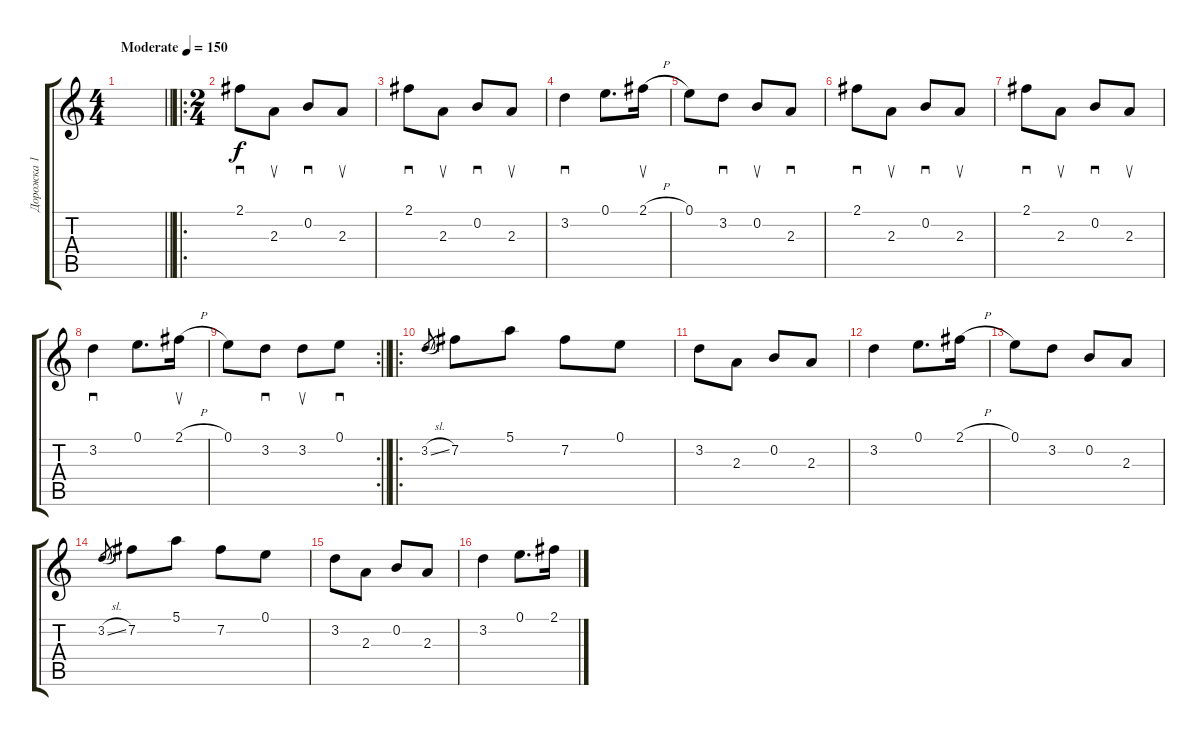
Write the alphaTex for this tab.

\track ("Дорожка 1" "Дорожка 1") {instrument acousticguitarsteel}
\staff {score tabs}
\tuning (E4 B3 G3 D3 A2 E2) {hide}
\ts (4 4)
\tempo (150 "Moderate")
\clef g2
\barLineRight lightlight
\ks c
|
\ro
\ts (2 4)
\section ("" "")
2.1.8{sd} 2.3.8{su} 0.2.8{sd} 2.3.8{su} |
2.1.8{sd} 2.3.8{su} 0.2.8{sd} 2.3.8{su} |
3.2.4{sd} 0.1.8{d} 2.1{h}.16{su} |
0.1.8 3.2.8{sd} 0.2.8{su} 2.3.8{sd} |
2.1.8{sd} 2.3.8{su} 0.2.8{sd} 2.3.8{su} |
2.1.8{sd} 2.3.8{su} 0.2.8{sd} 2.3.8{su} |
3.2.4{sd} 0.1.8{d} 2.1{h}.16{su} |
\rc 2
\barLineRight lightlight
0.1.8 3.2.8{sd} 3.2.8{su} 0.1.8{sd} |
\ro
\section ("" "")
3.2{sl}.8{gr} 7.2.8 5.1.8 7.2.8 0.1.8 |
3.2.8 2.3.8 0.2.8 2.3.8 |
3.2.4 0.1.8{d} 2.1{h}.16 |
0.1.8 3.2.8 0.2.8 2.3.8 |
3.2{sl}.8{gr} 7.2.8 5.1.8 7.2.8 0.1.8 |
3.2.8 2.3.8 0.2.8 2.3.8 |
3.2.4 0.1.8{d} 2.1{h}.16
